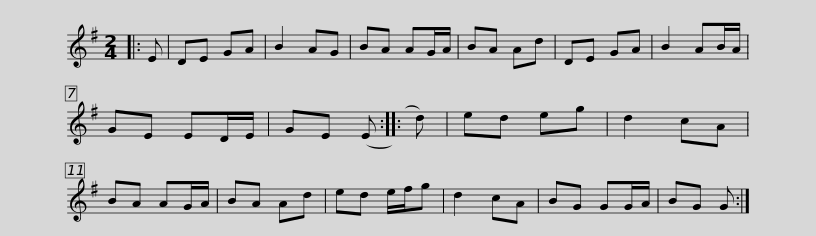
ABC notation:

X:1
L:1/8
M:2/4
I:linebreak $
K:G
V:1 treble
V:1
|: E | DE GA | B2 AG | BA AG/A/ | BA Ad | %5
 DE GA | B2 AB/A/ | GE ED/E/ | GE (E :: d) | %10
 ed eg |$ d2 cA | BA AG/A/ | BA Ad | ed e/f/g | %15
 d2 cA | BG GG/A/ | BG G :| %18
